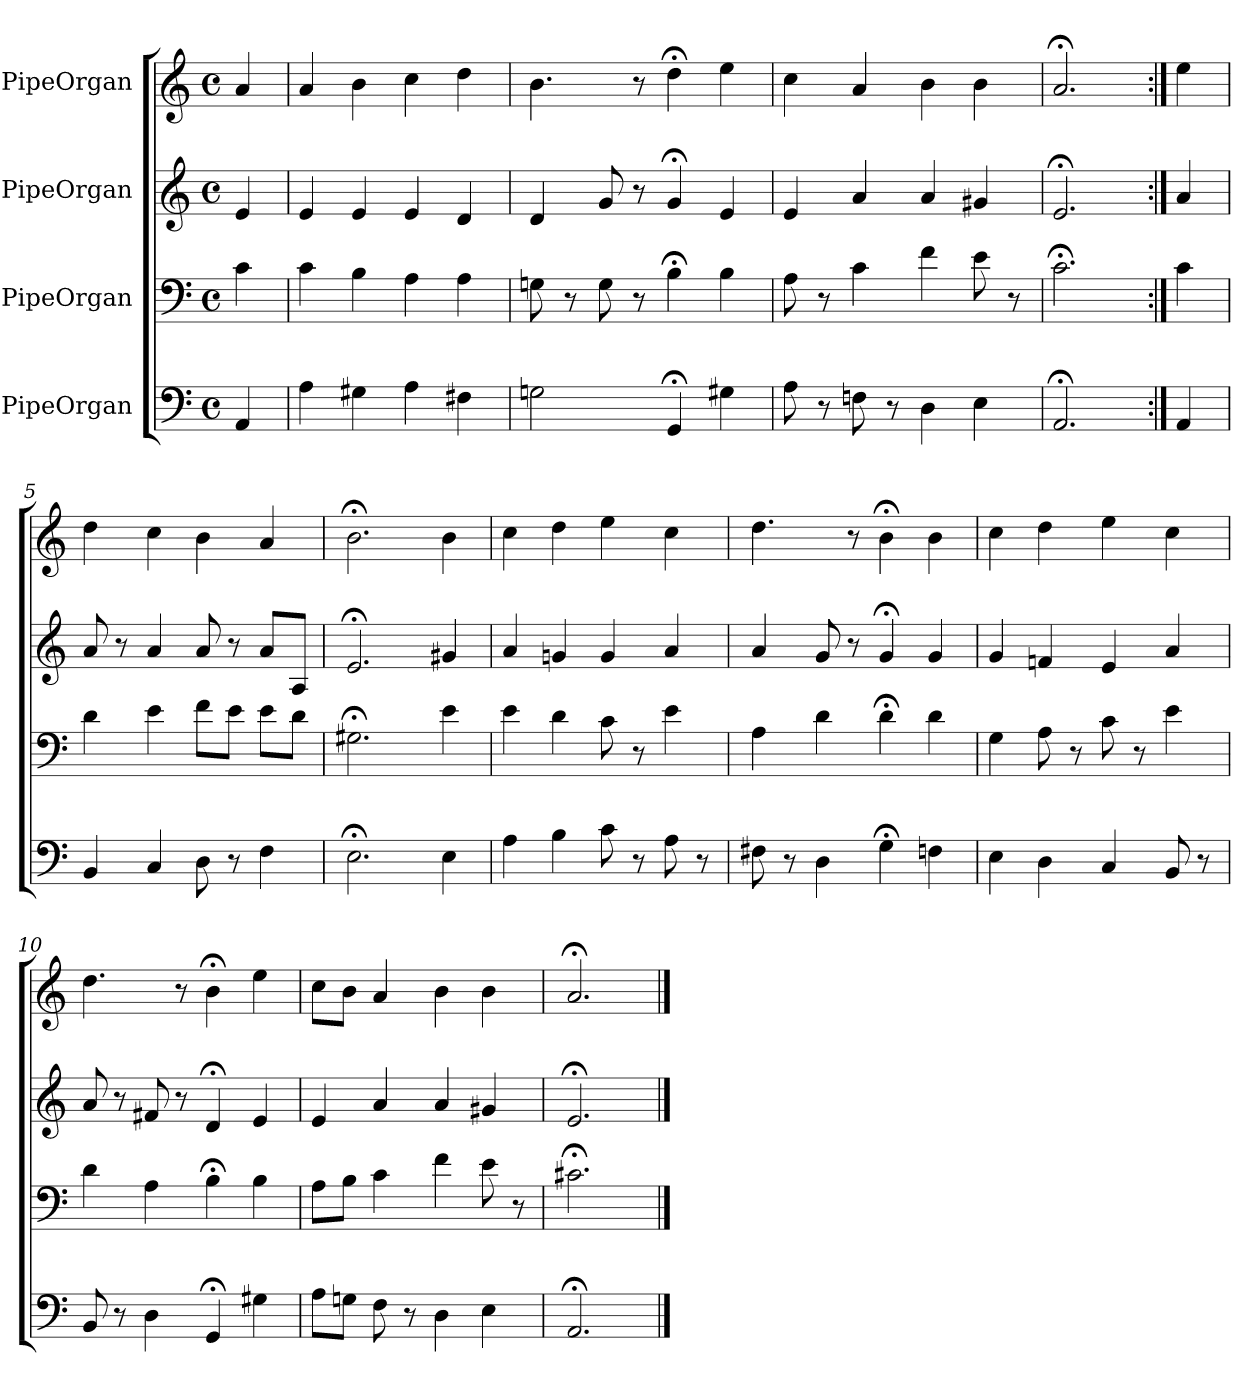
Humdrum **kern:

**kern	**kern	**kern	**kern
*part4	*part3	*part2	*part1
*staff4	*staff3	*staff2	*staff1
*I"PipeOrgan	*I"PipeOrgan	*I"PipeOrgan	*I"PipeOrgan
*clefF4	*clefF4	*clefG2	*clefG2
*k[]	*k[]	*k[]	*k[]
*a:	*a:	*a:	*a:
*M4/4	*M4/4	*M4/4	*M4/4
*met(c)	*met(c)	*met(c)	*met(c)
*MM60	*MM60	*MM60	*MM60
=	=	=	=
4AA	4c	4e	4a
=1	=1	=1	=1
4A	4c	4e	4a
4G#X	4B	4e	4b
4A	4A	4e	4cc
4F#X	4A	4d	4dd
=2	=2	=2	=2
2Gn	8Gn	4d	4.b
.	8r	.	.
.	8G	8g	.
.	8r	8r	8r
4GG;<	4B;<	4g;<	4dd;<
4G#X	4B	4e	4ee
=3	=3	=3	=3
8A	8A	4e	4cc
8r	8r	.	.
8Fn	4c	4a	4a
8r	.	.	.
4D	4f	4a	4b
4E	8e	4g#X	4b
.	8r	.	.
=4	=4	=4	=4
2.AA;<	2.c;<	2.e;<	2.a;<
=:|!	=:|!	=:|!	=:|!
4AA	4c	4a	4ee
=5	=5	=5	=5
4BB	4d	8a	4dd
.	.	8r	.
4C	4e	4a	4cc
8D	8f\L	8a	4b
8r	8e\J	8r	.
4F	8e\L	8a/L	4a
.	8d\J	8A/J	.
=6	=6	=6	=6
2.E;<	2.G#X;<	2.e;<	2.b;<
4E	4e	4g#X	4b
=7	=7	=7	=7
4A	4e	4a	4cc
4B	4d	4gn	4dd
8c	8c	4g	4ee
8r	8r	.	.
8A	4e	4a	4cc
8r	.	.	.
=8	=8	=8	=8
8F#X	4A	4a	4.dd
8r	.	.	.
4D	4d	8g	.
.	.	8r	8r
4G;<	4d;<	4g;<	4b;<
4Fn	4d	4g	4b
=9	=9	=9	=9
4E	4G	4g	4cc
4D	8A	4fn	4dd
.	8r	.	.
4C	8c	4e	4ee
.	8r	.	.
8BB	4e	4a	4cc
8r	.	.	.
=10	=10	=10	=10
8BB	4d	8a	4.dd
8r	.	8r	.
4D	4A	8f#X	.
.	.	8r	8r
4GG;<	4B;<	4d;<	4b;<
4G#X	4B	4e	4ee
=11	=11	=11	=11
8A\L	8A\L	4e	8cc\L
8Gn\J	8B\J	.	8b\J
8F	4c	4a	4a
8r	.	.	.
4D	4f	4a	4b
4E	8e	4g#X	4b
.	8r	.	.
=12	=12	=12	=12
2.AA;<	2.c#X;<	2.e;<	2.a;<
==	==	==	==
*-	*-	*-	*-
